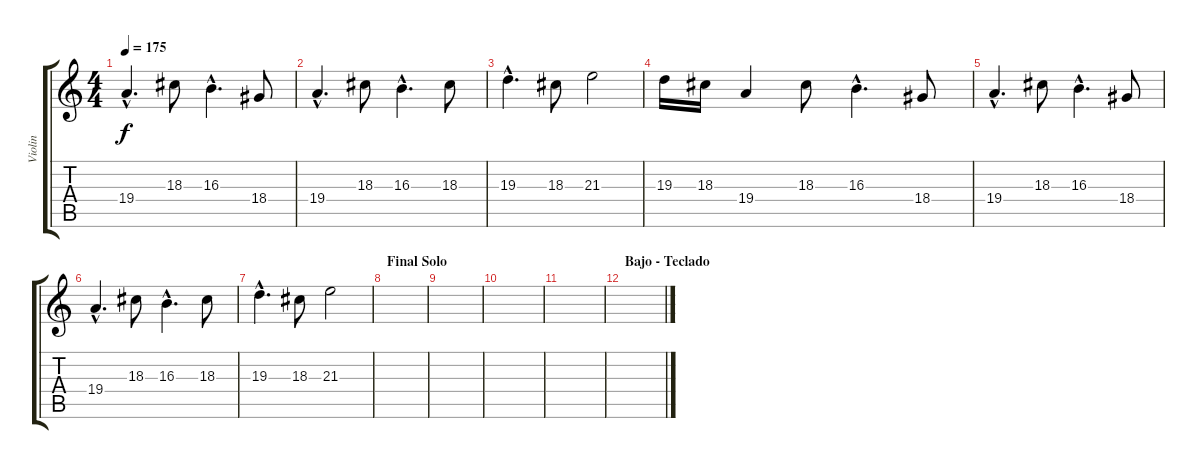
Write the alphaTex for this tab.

\track ("Violin" "Violin") {instrument violin}
\staff {score tabs}
\tuning (E4 B3 G3 D3 A2 E2) {hide}
\ts (4 4)
\tempo 175
\clef g2
\ks c
19.4{hac}.4{d dy f} 18.3.8 16.3{hac}.4{d} 18.4.8 |
19.4{hac}.4{d} 18.3.8 16.3{hac}.4{d} 18.3.8 |
19.3{hac}.4{d} 18.3.8 21.3.2 |
19.3.16 18.3.16 19.4.4 18.3.8 16.3{hac}.4{d} 18.4.8 |
19.4{hac}.4{d} 18.3.8 16.3{hac}.4{d} 18.4.8 |
19.4{hac}.4{d} 18.3.8 16.3{hac}.4{d} 18.3.8 |
19.3{hac}.4{d} 18.3.8 21.3.2 |
\section ("" "Final Solo")
|
|
|
|
\section ("" "Bajo - Teclado")
